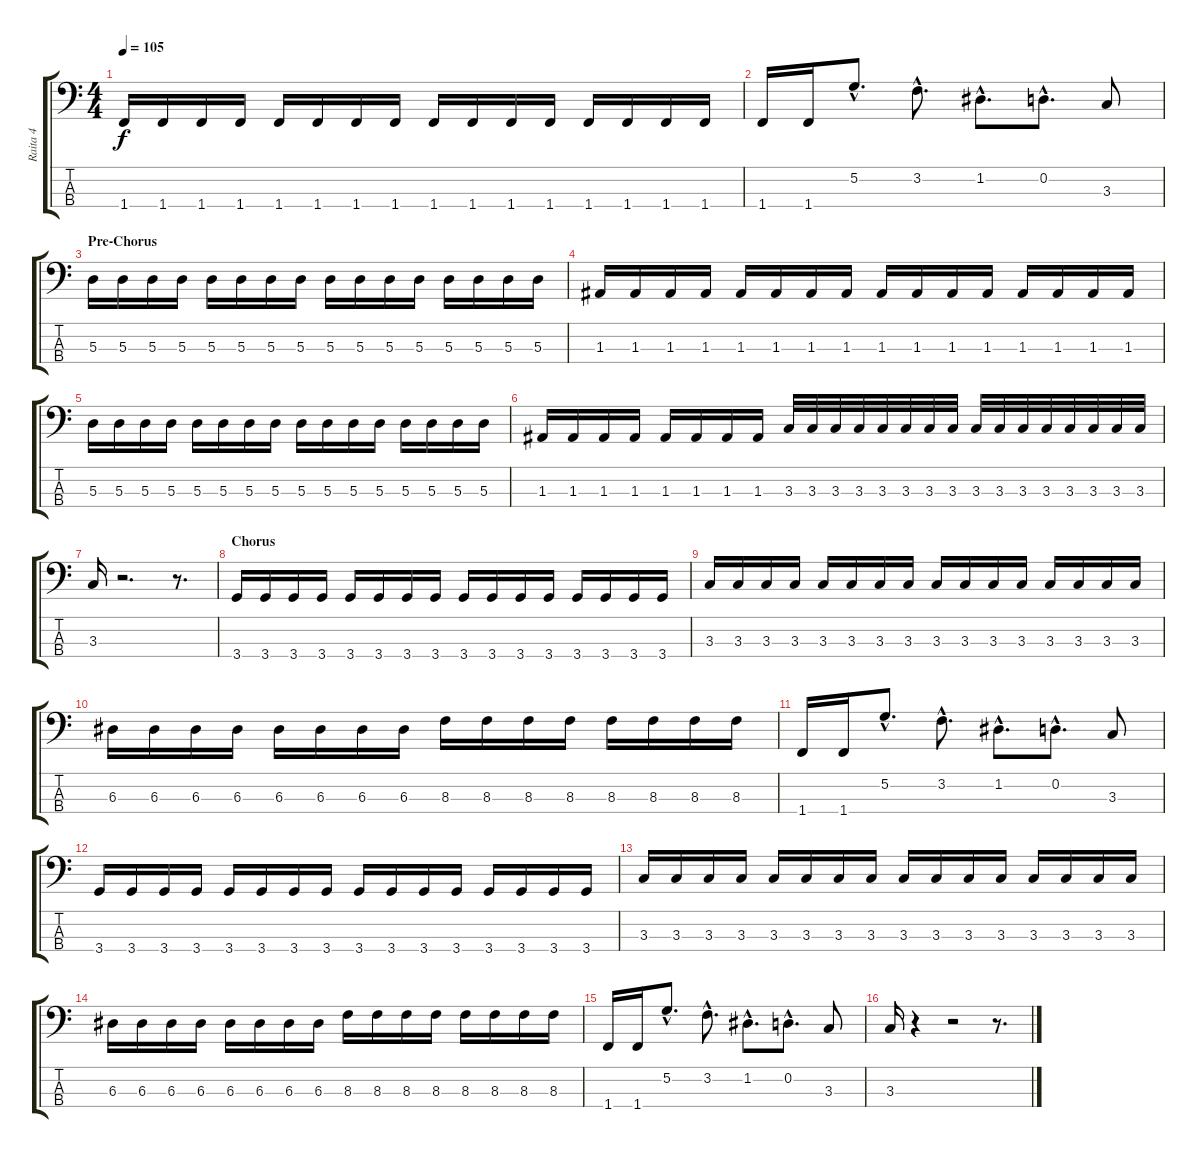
\track ("Raita 4" "Raita 4") {instrument electricbassfinger}
\staff {score tabs}
\tuning (G2 D2 A1 E1) {hide}
\ts (4 4)
\tempo 105
\clef f4
\ks c
1.4.16{dy f} 1.4.16 1.4.16 1.4.16 1.4.16 1.4.16 1.4.16 1.4.16 1.4.16 1.4.16 1.4.16 1.4.16 1.4.16 1.4.16 1.4.16 1.4.16 |
1.4.16 1.4.16 5.2{hac}.8{d} 3.2{hac}.8{d} 1.2{hac}.8{d} 0.2{hac}.8{d} 3.3.8 |
\section ("" "Pre-Chorus")
5.3.16 5.3.16 5.3.16 5.3.16 5.3.16 5.3.16 5.3.16 5.3.16 5.3.16 5.3.16 5.3.16 5.3.16 5.3.16 5.3.16 5.3.16 5.3.16 |
1.3.16 1.3.16 1.3.16 1.3.16 1.3.16 1.3.16 1.3.16 1.3.16 1.3.16 1.3.16 1.3.16 1.3.16 1.3.16 1.3.16 1.3.16 1.3.16 |
5.3.16 5.3.16 5.3.16 5.3.16 5.3.16 5.3.16 5.3.16 5.3.16 5.3.16 5.3.16 5.3.16 5.3.16 5.3.16 5.3.16 5.3.16 5.3.16 |
1.3.16 1.3.16 1.3.16 1.3.16 1.3.16 1.3.16 1.3.16 1.3.16 3.3.32 3.3.32 3.3.32 3.3.32 3.3.32 3.3.32 3.3.32 3.3.32 3.3.32 3.3.32 3.3.32 3.3.32 3.3.32 3.3.32 3.3.32 3.3.32 |
3.3.16 r.2{d} r.8{d} |
\section ("" "Chorus")
3.4.16 3.4.16 3.4.16 3.4.16 3.4.16 3.4.16 3.4.16 3.4.16 3.4.16 3.4.16 3.4.16 3.4.16 3.4.16 3.4.16 3.4.16 3.4.16 |
3.3.16 3.3.16 3.3.16 3.3.16 3.3.16 3.3.16 3.3.16 3.3.16 3.3.16 3.3.16 3.3.16 3.3.16 3.3.16 3.3.16 3.3.16 3.3.16 |
6.3.16 6.3.16 6.3.16 6.3.16 6.3.16 6.3.16 6.3.16 6.3.16 8.3.16 8.3.16 8.3.16 8.3.16 8.3.16 8.3.16 8.3.16 8.3.16 |
1.4.16 1.4.16 5.2{hac}.8{d} 3.2{hac}.8{d} 1.2{hac}.8{d} 0.2{hac}.8{d} 3.3.8 |
3.4.16 3.4.16 3.4.16 3.4.16 3.4.16 3.4.16 3.4.16 3.4.16 3.4.16 3.4.16 3.4.16 3.4.16 3.4.16 3.4.16 3.4.16 3.4.16 |
3.3.16 3.3.16 3.3.16 3.3.16 3.3.16 3.3.16 3.3.16 3.3.16 3.3.16 3.3.16 3.3.16 3.3.16 3.3.16 3.3.16 3.3.16 3.3.16 |
6.3.16 6.3.16 6.3.16 6.3.16 6.3.16 6.3.16 6.3.16 6.3.16 8.3.16 8.3.16 8.3.16 8.3.16 8.3.16 8.3.16 8.3.16 8.3.16 |
1.4.16 1.4.16 5.2{hac}.8{d} 3.2{hac}.8{d} 1.2{hac}.8{d} 0.2{hac}.8{d} 3.3.8 |
3.3.16 r.4 r.2 r.8{d}
